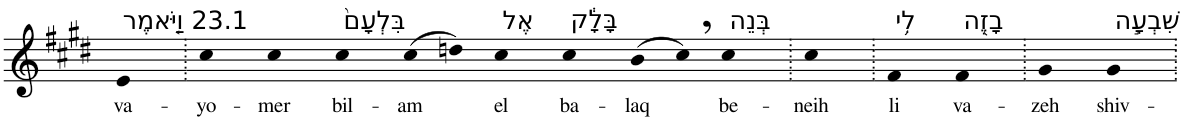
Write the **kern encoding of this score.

**kern	**text
*part1	*part1
*staff1	*staff1
*I"Piano	*
*I'Pno	*
*clefG2	*
*k[f#c#g#d#]	*
*E:	*
=1	=1
!LO:TX:a:t=23.1 וַיֹּ֤אמֶר	!
!	!LO:LY:b
4e	va-
=2.	=2.
!	!LO:LY:b
4cc#	-yo-
!	!LO:LY:b
4cc#	-mer
!LO:TX:a:t=בִּלְעָם֙	!
!	!LO:LY:b
4cc#	bil-
!	!LO:LY:b
(>8cc#	-am
8ddn)	.
!LO:TX:a:t=אֶל	!
!	!LO:LY:b
4cc#	el
!LO:TX:a:t=בָּלָ֔ק	!
!	!LO:LY:b
4cc#	ba-
!	!LO:LY:b
(>8b	-laq
8cc#,)	.
!LO:TX:a:t=בְּנֵה	!
!	!LO:LY:b
4cc#	be-
=3.	=3.
!	!LO:LY:b
4cc#	-neih
=4.	=4.
!LO:TX:a:t=לִ֥י	!
!	!LO:LY:b
4f#	li
!LO:TX:a:t=בָזֶ֖ה	!
!	!LO:LY:b
4f#	va-
=5.	=5.
!	!LO:LY:b
4g#	-zeh
!LO:TX:a:t=שִׁבְעָ֣ה	!
!	!LO:LY:b
4g#	shiv-
=.	=.
*-	*-
